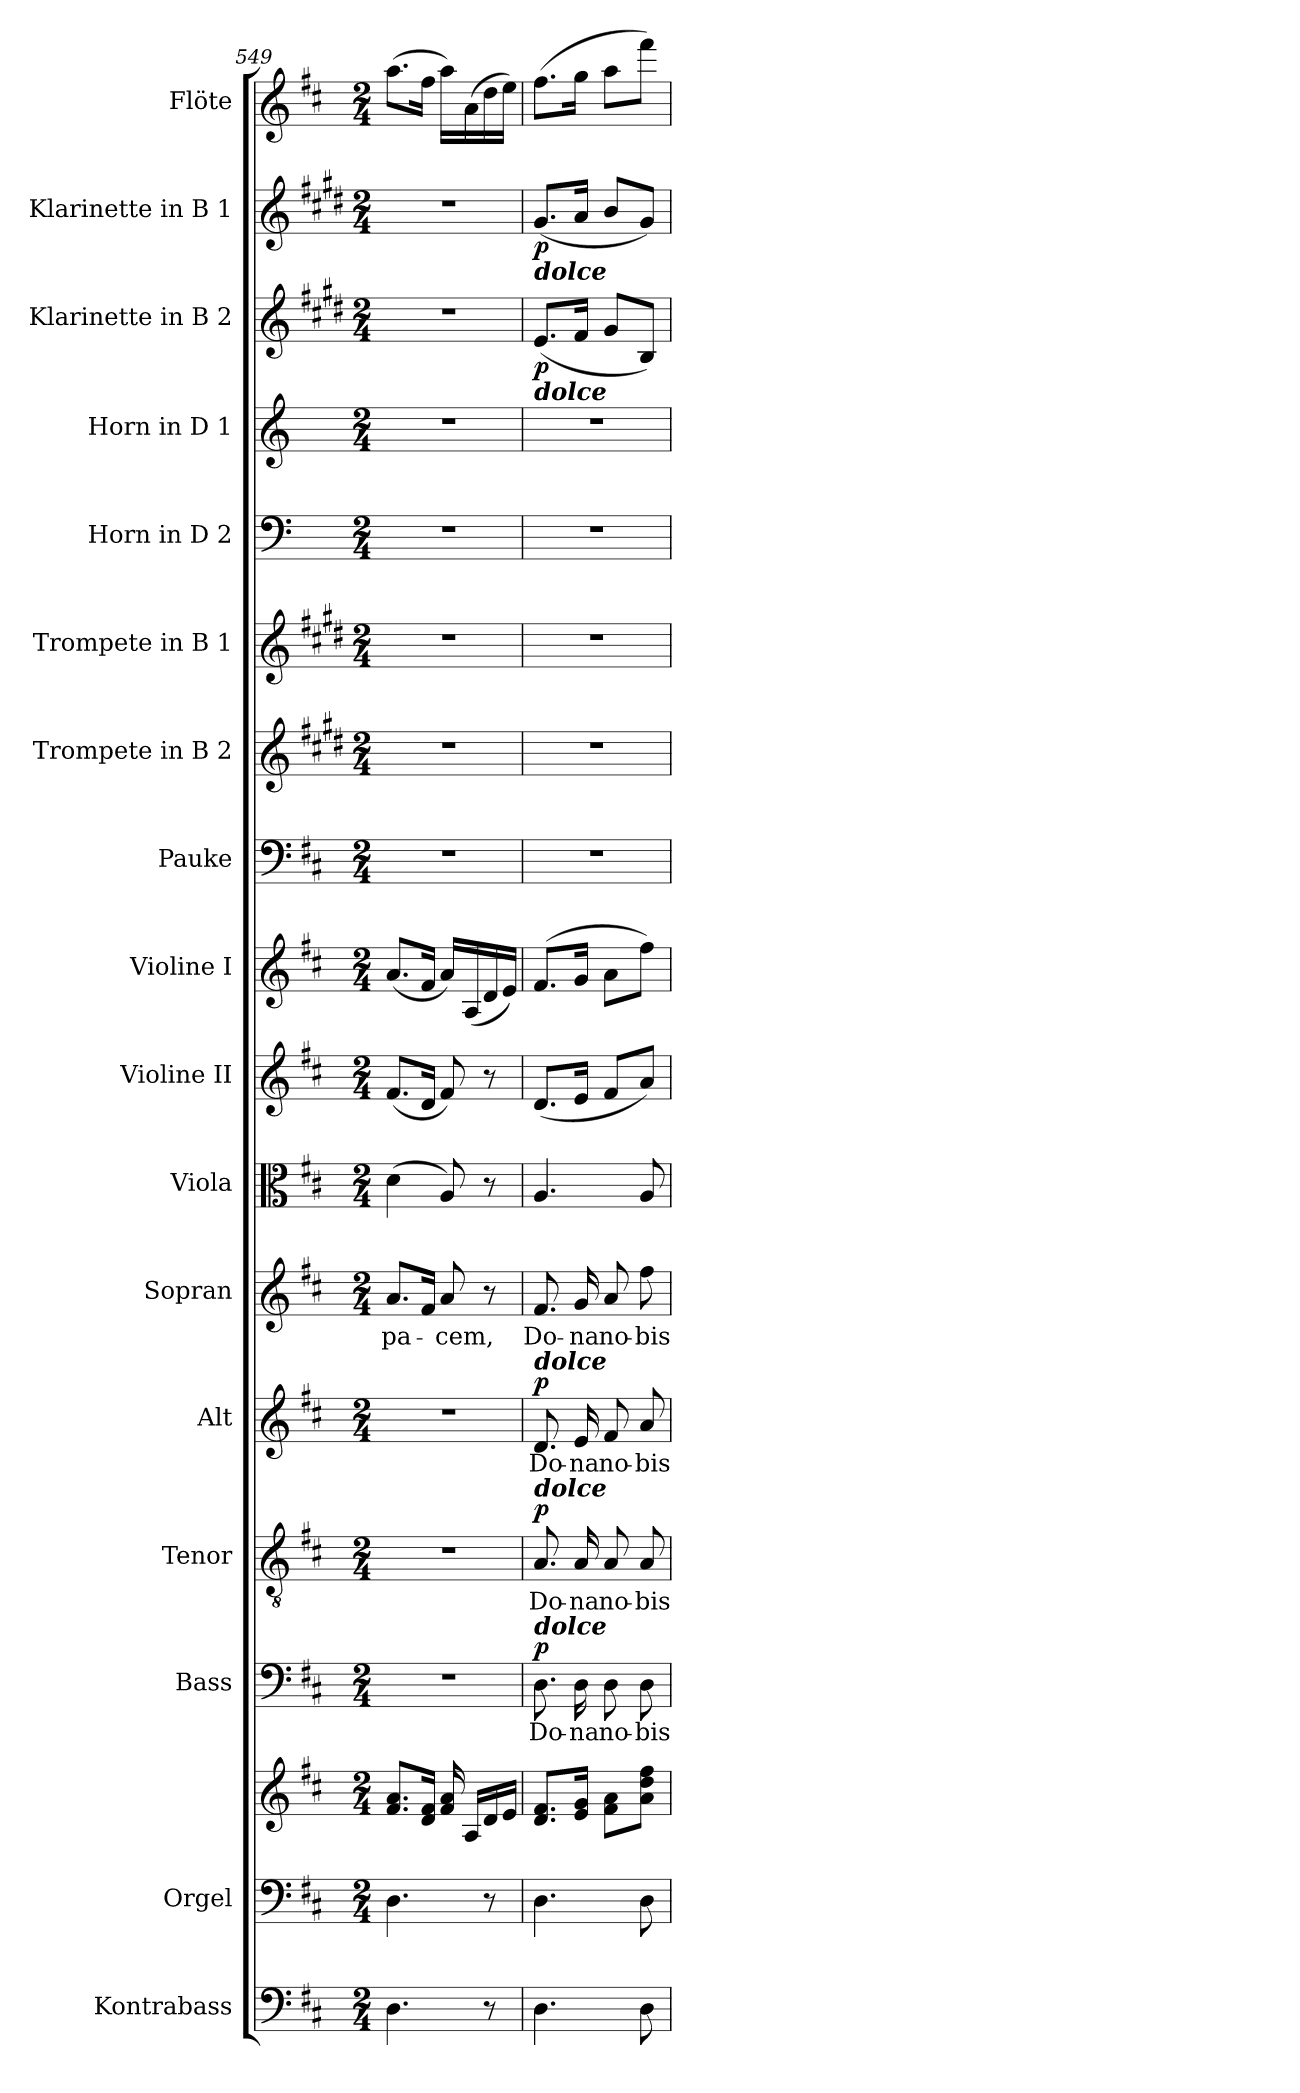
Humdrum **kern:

**kern	**kern	**kern	**kern	**text	**dynam	**kern	**text	**dynam	**kern	**text	**dynam	**kern	**text	**kern	**kern	**kern	**kern	**kern	**kern	**kern	**kern	**kern	**dynam	**kern	**dynam	**kern
*part17	*part16	*part16	*part15	*part15	*part15	*part14	*part14	*part14	*part13	*part13	*part13	*part12	*part12	*part11	*part10	*part9	*part8	*part7	*part6	*part5	*part4	*part3	*part3	*part2	*part2	*part1
*staff18	*staff17	*staff16	*staff15	*staff15	*staff15	*staff14	*staff14	*staff14	*staff13	*staff13	*staff13	*staff12	*staff12	*staff11	*staff10	*staff9	*staff8	*staff7	*staff6	*staff5	*staff4	*staff3	*staff3	*staff2	*staff2	*staff1
*I"Kontrabass	*I"Orgel	*	*I"Bass	*	*	*I"Tenor	*	*	*I"Alt	*	*	*I"Sopran	*	*I"Viola	*I"Violine II	*I"Violine I	*I"Pauke	*I"Trompete in B 2	*I"Trompete in B 1	*I"Horn in D 2	*I"Horn in D 1	*I"Klarinette in B 2	*	*I"Klarinette in B 1	*	*I"Flöte
*I'Kb.	*I'Org.	*	*I'B	*	*	*I'T	*	*	*I'A	*	*	*I'S	*	*I'Vla.	*I'Vl. II	*I'Vl. I	*I'Pk.	*I'Trp. 2	*I'Trp. 1	*I'Hrn. 2	*I'Hrn. 1	*I'Kl. 2	*	*I'Kl. 1	*	*I'Fl.
*clefF4	*clefF4	*clefG2	*clefF4	*	*	*clefGv2	*	*	*clefG2	*	*	*clefG2	*	*clefC3	*clefG2	*clefG2	*clefF4	*clefG2	*clefG2	*clefF4	*clefG2	*clefG2	*	*clefG2	*	*clefG2
*ITrd7c12	*	*	*	*	*	*	*	*	*	*	*	*	*	*	*	*	*	*ITrd1c2	*ITrd1c2	*ITrd-1c-2	*ITrd-1c-2	*ITrd1c2	*	*ITrd1c2	*	*
*k[f#c#]	*k[f#c#]	*k[f#c#]	*k[f#c#]	*	*	*k[f#c#]	*	*	*k[f#c#]	*	*	*k[f#c#]	*	*k[f#c#]	*k[f#c#]	*k[f#c#]	*k[f#c#]	*k[f#c#]	*k[f#c#]	*k[f#c#]	*k[f#c#]	*k[f#c#]	*	*k[f#c#]	*	*k[f#c#]
*D:	*D:	*D:	*D:	*	*	*D:	*	*	*D:	*	*	*D:	*	*D:	*D:	*D:	*D:	*D:	*D:	*D:	*D:	*D:	*	*D:	*	*D:
*M2/4	*M2/4	*M2/4	*M2/4	*	*	*M2/4	*	*	*M2/4	*	*	*M2/4	*	*M2/4	*M2/4	*M2/4	*M2/4	*M2/4	*M2/4	*M2/4	*M2/4	*M2/4	*	*M2/4	*	*M2/4
=549	=549	=549	=549	=549	=549	=549	=549	=549	=549	=549	=549	=549	=549	=549	=549	=549	=549	=549	=549	=549	=549	=549	=549	=549	=549	=549
!	!	!	!	!	!	!	!	!	!	!	!	!	!LO:LY:b	!	!	!	!	!	!	!	!	!	!	!	!	!
4.DD\	4.D\	8.f#/ 8.a/L	2r	.	.	2r	.	.	2r	.	.	8.a/L	pa-	(>4d\	(<8.f#/L	(<8.a/L	2r	2r	2r	2r	2r	2r	.	2r	.	(>8.aa\L
.	.	16d/ 16f#/Jk	.	.	.	.	.	.	.	.	.	16f#/Jk	.	.	16d/Jk	16f#/Jk	.	.	.	.	.	.	.	.	.	16ff#\Jk
!	!	!	!	!	!	!	!	!	!	!	!	!	!LO:LY:b	!	!	!	!	!	!	!	!	!	!	!	!	!
.	.	16f#/ 16a/	.	.	.	.	.	.	.	.	.	8a/	-cem,	8A/)	8f#/)	16a/LL)	.	.	.	.	.	.	.	.	.	16aa\LL)
.	.	16A/LL	.	.	.	.	.	.	.	.	.	.	.	.	.	(<16A/	.	.	.	.	.	.	.	.	.	(>16a\
8r	8r	16d/	.	.	.	.	.	.	.	.	.	8r	.	8r	8r	16d/	.	.	.	.	.	.	.	.	.	16dd\
.	.	16e/JJ	.	.	.	.	.	.	.	.	.	.	.	.	.	16e/JJ)	.	.	.	.	.	.	.	.	.	16ee\JJ)
=550	=550	=550	=550	=550	=550	=550	=550	=550	=550	=550	=550	=550	=550	=550	=550	=550	=550	=550	=550	=550	=550	=550	=550	=550	=550	=550
!	!	!	!	!	!	!	!	!	!	!	!	!	!	!	!	!	!	!	!	!	!	!	!	!LO:TX:b:Bi:t=dolce	!	!
!	!	!	!	!	!	!	!	!	!	!	!	!	!	!	!	!	!	!	!	!	!	!LO:TX:b:Bi:t=dolce	!	!	!	!
!	!	!	!	!	!	!	!	!	!LO:TX:a:Bi:t=dolce	!	!	!	!	!	!	!	!	!	!	!	!	!	!	!	!	!
!	!	!	!	!	!	!LO:TX:a:Bi:t=dolce	!	!	!	!	!	!	!	!	!	!	!	!	!	!	!	!	!	!	!	!
!	!	!	!LO:TX:a:Bi:t=dolce	!	!	!	!	!	!	!	!	!	!	!	!	!	!	!	!	!	!	!	!	!	!	!
!	!	!	!	!LO:LY:b	!LO:DY:a	!	!LO:LY:b	!LO:DY:a	!	!LO:LY:b	!LO:DY:a	!	!LO:LY:b	!	!	!	!	!	!	!	!	!	!LO:DY:b	!	!LO:DY:b	!
4.DD\	4.D\	8.d/ 8.f#/L	8.D\	Do-	p	8.A/	Do-	p	8.d/	Do-	p	8.f#/	Do-	4.A/	(<8.d/L	(>8.f#/L	2r	2r	2r	2r	2r	(8.d/L	p	(<8.f#/L	p	(>8.ff#\L
!	!	!	!	!LO:LY:b	!	!	!LO:LY:b	!	!	!LO:LY:b	!	!	!LO:LY:b	!	!	!	!	!	!	!	!	!	!	!	!	!
.	.	16e/ 16g/Jk	16D\	-na	.	16A/	-na	.	16e/	-na	.	16g/	-na	.	16e/Jk	16g/Jk	.	.	.	.	.	16e/Jk	.	16g/Jk	.	16gg\Jk
!	!	!	!	!LO:LY:b	!	!	!LO:LY:b	!	!	!LO:LY:b	!	!	!LO:LY:b	!	!	!	!	!	!	!	!	!	!	!	!	!
.	.	8f#\ 8a\L	8D\	no-	.	8A/	no-	.	8f#/	no-	.	8a/	no-	.	8f#/L	8a\L	.	.	.	.	.	8f#/L	.	8a/L	.	8aa\L
!	!	!	!	!LO:LY:b	!	!	!LO:LY:b	!	!	!LO:LY:b	!	!	!LO:LY:b	!	!	!	!	!	!	!	!	!	!	!	!	!
8DD\	8D\	8a\ 8dd\ 8ff#\J	8D\	-bis	.	8A/	-bis	.	8a/	-bis	.	8ff#\	-bis	8A/	8a/J)	8ff#\J)	.	.	.	.	.	8A/J)	.	8f#/J)	.	8fff#\J)
=	=	=	=	=	=	=	=	=	=	=	=	=	=	=	=	=	=	=	=	=	=	=	=	=	=	=
*-	*-	*-	*-	*-	*-	*-	*-	*-	*-	*-	*-	*-	*-	*-	*-	*-	*-	*-	*-	*-	*-	*-	*-	*-	*-	*-
